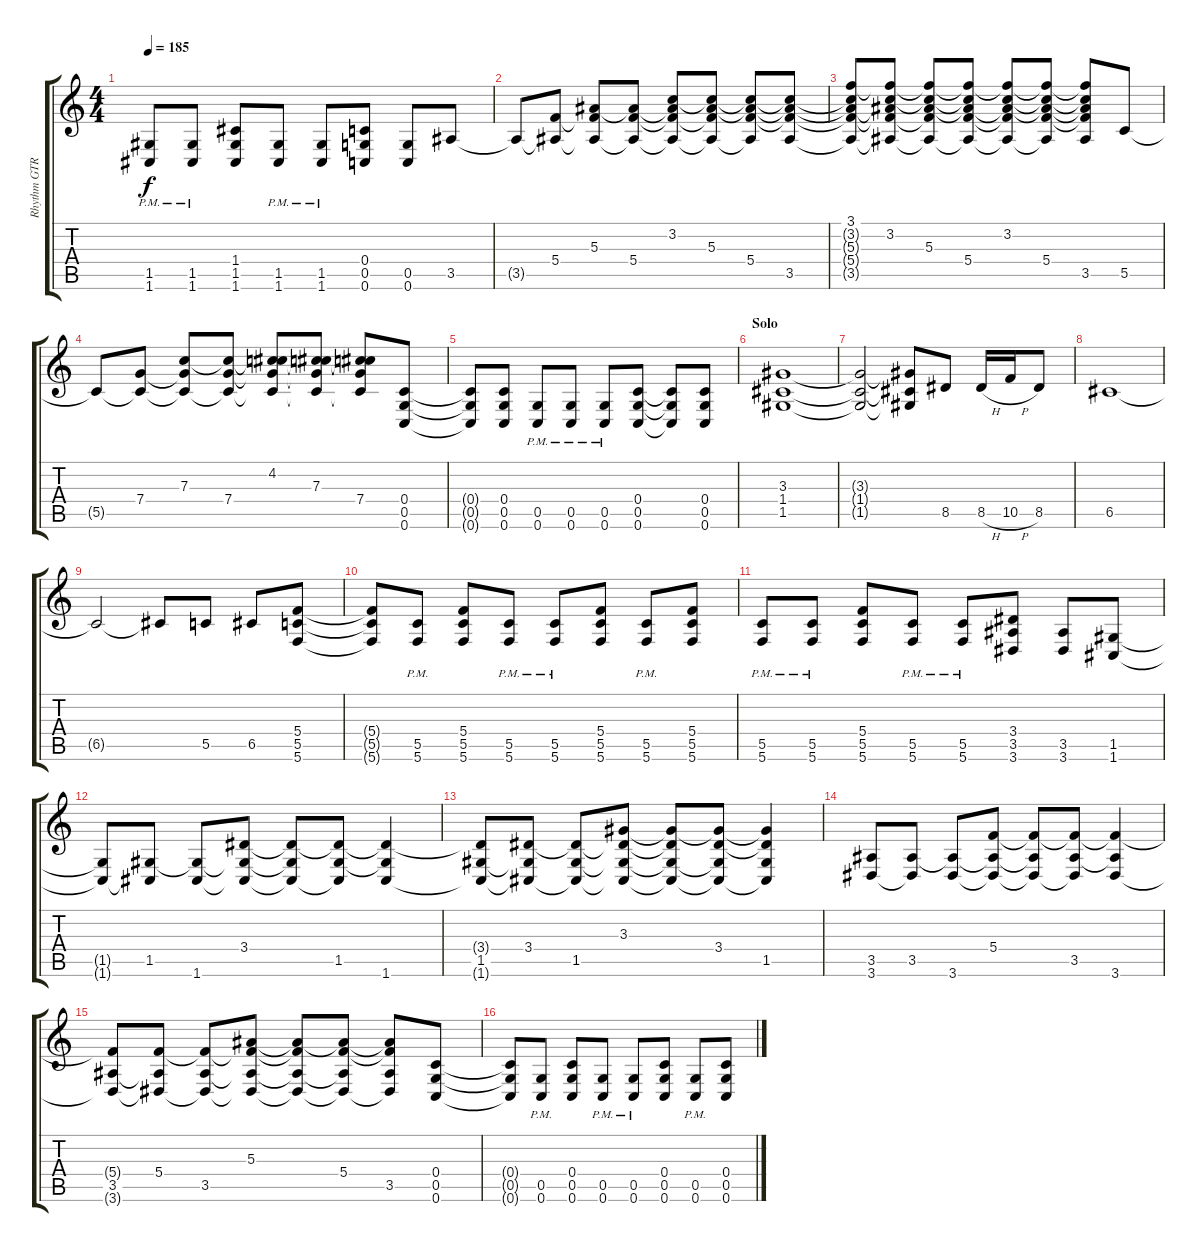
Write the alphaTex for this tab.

\track ("Rhythm GTR 2" "Rhythm GTR") {instrument distortionguitar}
\staff {score tabs}
\tuning (D4 A3 F3 C3 G2 C2) {hide}
\ts (4 4)
\tempo 185
\clef g2
\ks aminor
(1.5{pm} 1.6{pm}).8{dy f} (1.5{pm} 1.6{pm}).8 (1.4 1.5 1.6).8 (1.5{pm} 1.6{pm}).8 (1.5{pm} 1.6{pm}).8 (0.4 0.5 0.6).8 (0.5 0.6).8 3.5.8 |
3.5{t}.8 (5.4 3.5{t}).8 (5.3 5.4{t} 3.5{t}).8 (5.3{t} 5.4 3.5{t}).8 (3.2 5.3{t} 5.4{t} 3.5{t}).8 (3.2{t} 5.3 5.4{t} 3.5{t}).8 (3.2{t} 5.3{t} 5.4 3.5{t}).8 (3.2{t} 5.3{t} 5.4{t} 3.5).8 |
(3.1 3.2{t} 5.3{t} 5.4{t} 3.5{t}).8 (3.1{t} 3.2 5.3{t} 5.4{t} 3.5{t}).8 (3.1{t} 3.2{t} 5.3 5.4{t} 3.5{t}).8 (3.1{t} 3.2{t} 5.3{t} 5.4 3.5{t}).8 (3.1{t} 3.2 5.3{t} 5.4{t} 3.5{t}).8 (3.1{t} 3.2{t} 5.3{t} 5.4 3.5{t}).8 (3.1{t} 3.2{t} 5.3{t} 5.4{t} 3.5).8 5.5.8 |
5.5{t}.8 (7.4 5.5{t}).8 (7.3 7.4{t} 5.5{t}).8 (7.3{t} 7.4 5.5{t}).8 (4.2 7.3{t} 7.4{t} 5.5{t}).8 (4.2{t} 7.3 7.4{t} 5.5{t}).8 (4.2{t} 7.3{t} 7.4 5.5{t}).8 (0.4 0.5 0.6).8 |
(0.4{t} 0.5{t} 0.6{t}).8 (0.4 0.5 0.6).8 (0.5{pm} 0.6{pm}).8 (0.5{pm} 0.6{pm}).8 (0.5{pm} 0.6{pm}).8 (0.4 0.5 0.6).8 (0.4{t} 0.5{t} 0.6{t}).8 (0.4 0.5 0.6).8 |
\section ("" "Solo")
(3.3 1.4 1.5).1 |
(3.3{t} 1.4{t} 1.5{t}).2 (3.3{t} 1.4{t} 1.5{t}).8 8.5.8 8.5{h}.16 10.5{h}.16 8.5.8 |
6.5.1 |
6.5{t}.2 6.5{t}.8 5.5.8 6.5.8 (5.4 5.5 5.6).8 |
(5.4{t} 5.5{t} 5.6{t}).8 (5.5{pm} 5.6{pm}).8 (5.4 5.5 5.6).8 (5.5{pm} 5.6{pm}).8 (5.5{pm} 5.6{pm}).8 (5.4 5.5 5.6).8 (5.5{pm} 5.6{pm}).8 (5.4 5.5 5.6).8 |
(5.5{pm} 5.6{pm}).8 (5.5{pm} 5.6{pm}).8 (5.4 5.5 5.6).8 (5.5{pm} 5.6{pm}).8 (5.5{pm} 5.6{pm}).8 (3.4 3.5 3.6).8 (3.5 3.6).8 (1.5 1.6).8 |
(1.5{t} 1.6{t}).8 (1.5 1.6{t}).8 (1.5{t} 1.6).8 (3.4 1.5{t} 1.6{t}).8 (3.4{t} 1.5{t} 1.6{t}).8 (3.4{t} 1.5 1.6{t}).8 (3.4{t} 1.5{t} 1.6).4 |
(3.4{t} 1.5 1.6{t}).8 (3.4 1.5{t} 1.6{t}).8 (3.4{t} 1.5 1.6{t}).8 (3.3 3.4{t} 1.5{t} 1.6{t}).8 (3.3{t} 3.4{t} 1.5{t} 1.6{t}).8 (3.3{t} 3.4 1.5{t} 1.6{t}).8 (3.3{t} 3.4{t} 1.5 1.6{t}).4 |
(3.5 3.6).8 (3.5 3.6{t}).8 (3.5{t} 3.6).8 (5.4 3.5{t} 3.6{t}).8 (5.4{t} 3.5{t} 3.6{t}).8 (5.4{t} 3.5 3.6{t}).8 (5.4{t} 3.5{t} 3.6).4 |
(5.4{t} 3.5 3.6{t}).8 (5.4 3.5{t} 3.6{t}).8 (5.4{t} 3.5 3.6{t}).8 (5.3 5.4{t} 3.5{t} 3.6{t}).8 (5.3{t} 5.4{t} 3.5{t} 3.6{t}).8 (5.3{t} 5.4 3.5{t} 3.6{t}).8 (5.3{t} 5.4{t} 3.5 3.6{t}).8 (0.4 0.5 0.6).8 |
(0.4{t} 0.5{t} 0.6{t}).8 (0.5{pm} 0.6{pm}).8 (0.4 0.5 0.6).8 (0.5{pm} 0.6{pm}).8 (0.5{pm} 0.6{pm}).8 (0.4 0.5 0.6).8 (0.5{pm} 0.6{pm}).8 (0.4 0.5 0.6).8
